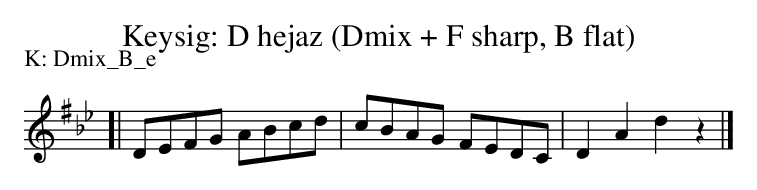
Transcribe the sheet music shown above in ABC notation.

X:1
T: Keysig: D hejaz (Dmix + F sharp, B flat)
P: K: Dmix_B_e
K: Dmix_B_e
[| DEFG ABcd | cBAG FEDC | D2A2 d2z2 |]
